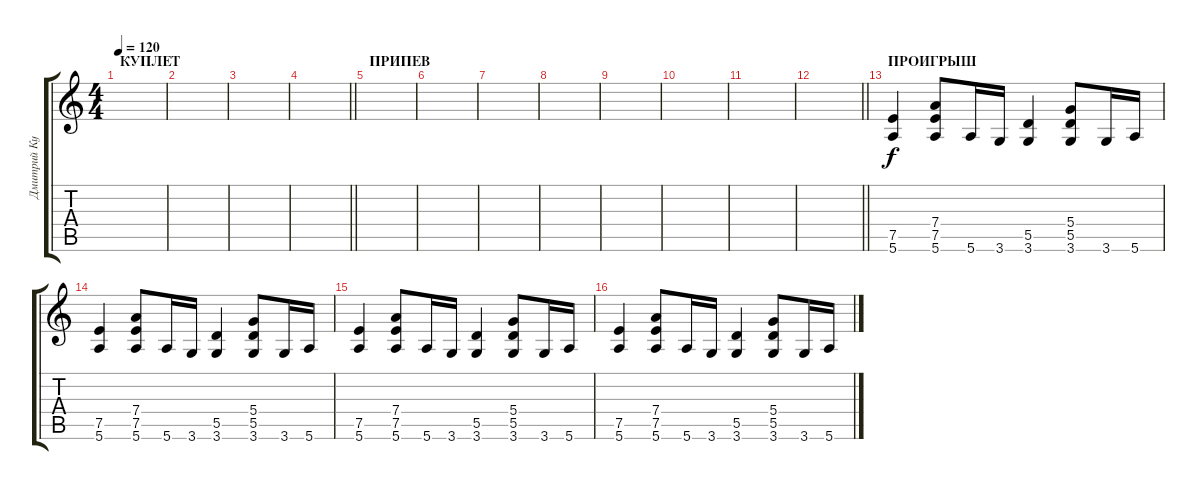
\track ("Дмитрий Курлыгин" "Дмитрий Ку") {instrument acousticguitarsteel}
\staff {score tabs}
\tuning (E4 B3 G3 D3 A2 E2) {hide}
\ts (4 4)
\section ("" "КУПЛЕТ")
\tempo 120
\clef g2
\ks c
|
|
|
\barLineRight lightlight
|
\section ("" "ПРИПЕВ")
|
|
|
|
|
|
|
\barLineRight lightlight
|
\section ("" "ПРОИГРЫШ")
(7.5 5.6).4 (7.4 7.5 5.6).8 5.6.16 3.6.16 (5.5 3.6).4 (5.4 5.5 3.6).8 3.6.16 5.6.16 |
(7.5 5.6).4 (7.4 7.5 5.6).8 5.6.16 3.6.16 (5.5 3.6).4 (5.4 5.5 3.6).8 3.6.16 5.6.16 |
(7.5 5.6).4 (7.4 7.5 5.6).8 5.6.16 3.6.16 (5.5 3.6).4 (5.4 5.5 3.6).8 3.6.16 5.6.16 |
(7.5 5.6).4 (7.4 7.5 5.6).8 5.6.16 3.6.16 (5.5 3.6).4 (5.4 5.5 3.6).8 3.6.16 5.6.16
